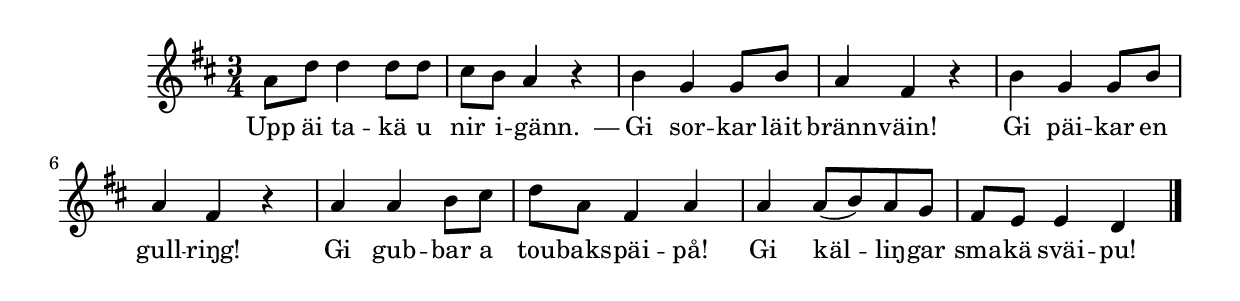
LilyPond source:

{
\time 3/4
\key d \major

 a'8 d'' d''4 d''8 d''  | 
 cis'' b' a'4 r  | 
 b' g' g'8 b'  | 
 a'4 fis' r  | 
 b' g' g'8 b'  | 
 a'4 fis' r  | 
 a' a' b'8 cis''  | 
 d'' a' fis'4 a'  | 
 a'4 a'8-( b'-) a' g'  | 
 fis' e' e'4 d' \bar "|." |
 }
 \addlyrics {
     Upp äi ta -- kä u nir i -- \once \override LyricText.self-alignment-X = #-0.8 "gänn.  —"
     Gi sor -- kar läit
     bränn -- väin! Gi päi -- kar en gull -- riŋg! Gi gub -- bar a
     tou -- baks -- päi -- på! Gi käl --  -- liŋ -- gar sma -- kä sväi -- pu!
}
